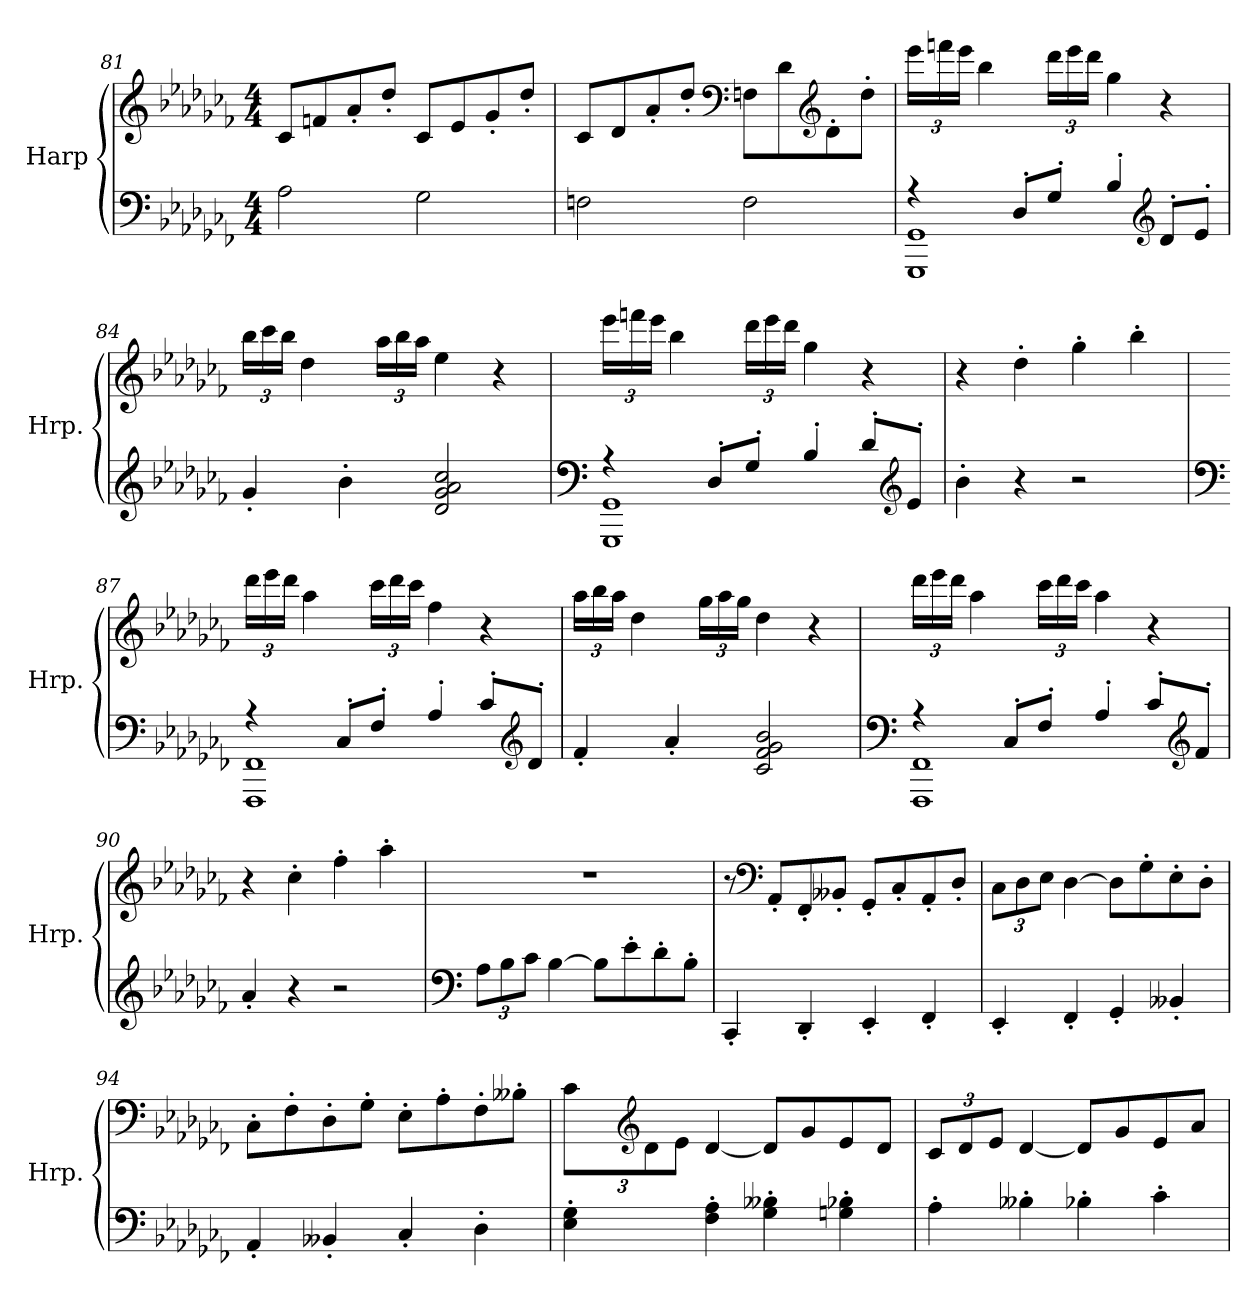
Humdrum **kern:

**kern	**kern
*part1	*part1
*staff2	*staff1
*I"Harp	*
*I'Hrp.	*
!!LO:LB:g=z
*clefF4	*clefG2
*k[b-e-a-d-g-c-f-]	*k[b-e-a-d-g-c-f-]
*M4/4	*M4/4
=81	=81
2A-\	8c-/L
.	8fn/
.	8a-'/
.	8dd-'/J
2G-\	8c-/L
.	8e-/
.	8g-'/
.	8dd-'/J
=82	=82
2Fn\	8c-/L
.	8d-/
.	8a-'/
.	8dd-'/J
*	*clefF4
2F\	8Fn\L
.	8d-\
*	*clefG2
.	8d-'\
.	8dd-'\J
=83	=83
*^	*
*	*	*Xbrackettup
*v	*v	*
*	*MM115
*^	*
4r	1GGG- 1GG-	24eee-\LL
.	.	24fffn\
.	.	24eee-\JJ
.	.	4bb-\
8D-'/L	.	.
*	*	*MM110
8G-'/J	.	24ddd-\LL
.	.	24eee-\
.	.	24ddd-\JJ
4B-'/	.	4gg-\
*clefG2	*	*
8d-'/L	.	4r
8e-'/J	.	.
*v	*v	*
!!LO:LB:g=z
=84	=84
*	*MM105
4g-'/	24bb-\LL
.	24ccc-\
.	24bb-\JJ
.	4dd-\
4b-'\	.
.	24aa-\LL
.	24bb-\
.	24aa-\JJ
2d-/ 2g-/ 2a-/ 2cc-/	4ee-\
.	4r
=85	=85
*clefF4	*
*^	*
4r	1GGG- 1GG-	24eee-\LL
.	.	24fffn\
.	.	24eee-\JJ
.	.	4bb-\
8D-'/L	.	.
8G-'/J	.	24ddd-\LL
.	.	24eee-\
.	.	24ddd-\JJ
4B-'/	.	4gg-\
8d-'/L	.	4r
*clefG2	*	*
8e-'/J	.	.
*v	*v	*
=86	=86
4b-'\	4r
4r	4dd-'\
2r	4gg-'\
.	4bb-'\
!!LO:LB:g=z
=87	=87
*clefF4	*
*^	*
4r	1FFF- 1FF-	24ddd-\LL
.	.	24eee-\
.	.	24ddd-\JJ
.	.	4aa-\
8C-'/L	.	.
8F-'/J	.	24ccc-\LL
.	.	24ddd-\
.	.	24ccc-\JJ
4A-'/	.	4ff-\
8c-'/L	.	4r
*clefG2	*	*
8d-'/J	.	.
*v	*v	*
=88	=88
4f-'/	24aa-\LL
.	24bb-\
.	24aa-\JJ
.	4dd-\
4a-'/	.
.	24gg-\LL
.	24aa-\
.	24gg-\JJ
2c-/ 2f-/ 2g-/ 2b-/	4dd-\
.	4r
=89	=89
*clefF4	*
*^	*
4r	1FFF- 1FF-	24ddd-\LL
.	.	24eee-\
.	.	24ddd-\JJ
.	.	4aa-\
8C-'/L	.	.
8F-'/J	.	24ccc-\LL
.	.	24ddd-\
.	.	24ccc-\JJ
4A-'/	.	4aa-\
8c-'/L	.	4r
*clefG2	*	*
8f-'/J	.	.
*v	*v	*
!!LO:LB:g=z
=90	=90
4a-'/	4r
4r	4cc-'\
2r	4ff-'\
.	4aa-'\
=91	=91
*clefF4	*
*Xbrackettup	*
*	*MM132
12A-\L	1r
12B-\	.
12c-\J	.
[4B-\	.
8B-\L]	.
8e-'\	.
8d-'\	.
8B-'\J	.
=92	=92
4CC-'/	8r
*	*clefF4
.	8AA-'/L
4DD-'/	8FF-'/
.	8BB--X'/J
4EE-'/	8GG-'/L
.	8C-'/
4FF-'/	8AA-'/
.	8D-'/J
=93	=93
4EE-'/	12C-\L
.	12D-\
.	12E-\J
4FF-'/	[4D-\
4GG-'/	8D-\L]
.	8G-'\
4BB--X'/	8E-'\
.	8D-'\J
!!LO:PB:g=z
=94	=94
4AA-'/	8C-'\L
.	8F-'\
4BB--X'/	8D-'\
.	8G-'\J
4C-'/	8E-'\L
.	8A-'\
4D-'\	8F-'\
.	8B--X'\J
=95	=95
4E-\' 4G-\'	12c-\L
*	*clefG2
.	12d-\
.	12e-\J
4F-\' 4A-\'	[4d-/
4G-\' 4B--X\'	8d-/L]
.	8g-/
4Gn\' 4B-X\'	8e-/
.	8d-/J
=96	=96
4A-'\	12c-/L
.	12d-/
.	12e-/J
4B--X'\	[4d-/
4B-X'\	8d-/L]
.	8g-/
4c-'\	8e-/
.	8a-/J
=	=
*-	*-
